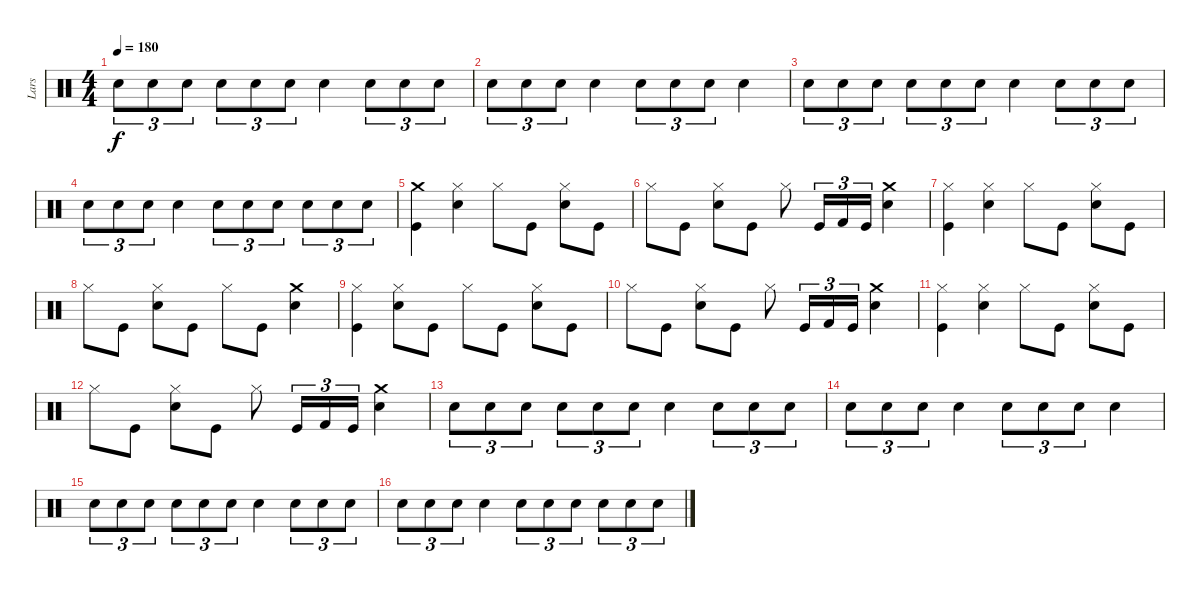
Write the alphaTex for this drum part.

\track ("Lars" "Lars") {instrument percussion}
\staff {score}
\articulation defaults
\ts (4 4)
\tempo 180
\clef neutral
\ks c "Snare (hit) 2".8{tu (3 2) dy f} "Snare (hit) 2".8{tu (3 2)} "Snare (hit) 2".8{tu (3 2)} "Snare (hit) 2".8{tu (3 2)} "Snare (hit) 2".8{tu (3 2)} "Snare (hit) 2".8{tu (3 2)} "Snare (hit) 2".4 "Snare (hit) 2".8{tu (3 2)} "Snare (hit) 2".8{tu (3 2)} "Snare (hit) 2".8{tu (3 2)}
|
"Snare (hit) 2".8{tu (3 2)} "Snare (hit) 2".8{tu (3 2)} "Snare (hit) 2".8{tu (3 2)} "Snare (hit) 2".4 "Snare (hit) 2".8{tu (3 2)} "Snare (hit) 2".8{tu (3 2)} "Snare (hit) 2".8{tu (3 2)} "Snare (hit) 2".4 |
"Snare (hit) 2".8{tu (3 2)} "Snare (hit) 2".8{tu (3 2)} "Snare (hit) 2".8{tu (3 2)} "Snare (hit) 2".8{tu (3 2)} "Snare (hit) 2".8{tu (3 2)} "Snare (hit) 2".8{tu (3 2)} "Snare (hit) 2".4 "Snare (hit) 2".8{tu (3 2)} "Snare (hit) 2".8{tu (3 2)} "Snare (hit) 2".8{tu (3 2)} |
"Snare (hit) 2".8{tu (3 2)} "Snare (hit) 2".8{tu (3 2)} "Snare (hit) 2".8{tu (3 2)} "Snare (hit) 2".4 "Snare (hit) 2".8{tu (3 2)} "Snare (hit) 2".8{tu (3 2)} "Snare (hit) 2".8{tu (3 2)} "Snare (hit) 2".8{tu (3 2)} "Snare (hit) 2".8{tu (3 2)} "Snare (hit) 2".8{tu (3 2)} |
("Kick (hit)" "Crash medium (hit)").4 ("Hi-Hat (closed)" "Snare (hit) 2").4 "Hi-Hat (closed)".8 "Kick (hit)".8 ("Hi-Hat (closed)" "Snare (hit) 2").8 "Kick (hit)".8 |
"Hi-Hat (closed)".8 "Kick (hit)".8 ("Snare (hit) 2" "Hi-Hat (closed)").8 "Kick (hit)".8 "Hi-Hat (closed)".8 "Kick (hit)".16{tu (3 2)} "Kick (hit) 2".16{tu (3 2)} "Kick (hit)".16{tu (3 2)} ("Crash medium (hit)" "Snare (hit) 2").4 |
("Hi-Hat (closed)" "Kick (hit)").4 ("Snare (hit) 2" "Hi-Hat (closed)").4 "Hi-Hat (closed)".8 "Kick (hit)".8 ("Snare (hit) 2" "Hi-Hat (closed)").8 "Kick (hit)".8 |
"Hi-Hat (closed)".8 "Kick (hit)".8 ("Snare (hit) 2" "Hi-Hat (closed)").8 "Kick (hit)".8 "Hi-Hat (closed)".8 "Kick (hit)".8 ("Crash medium (hit)" "Snare (hit) 2").4 |
("Kick (hit)" "Hi-Hat (closed)").4 ("Snare (hit) 2" "Hi-Hat (closed)").8 "Kick (hit)".8 "Hi-Hat (closed)".8 "Kick (hit)".8 ("Hi-Hat (closed)" "Snare (hit) 2").8 "Kick (hit)".8 |
"Hi-Hat (closed)".8 "Kick (hit)".8 ("Snare (hit) 2" "Hi-Hat (closed)").8 "Kick (hit)".8 "Hi-Hat (closed)".8 "Kick (hit)".16{tu (3 2)} "Kick (hit) 2".16{tu (3 2)} "Kick (hit)".16{tu (3 2)} ("Crash medium (hit)" "Snare (hit) 2").4 |
("Hi-Hat (closed)" "Kick (hit)").4 ("Snare (hit) 2" "Hi-Hat (closed)").4 "Hi-Hat (closed)".8 "Kick (hit)".8 ("Snare (hit) 2" "Hi-Hat (closed)").8 "Kick (hit)".8 |
"Hi-Hat (closed)".8 "Kick (hit)".8 ("Snare (hit) 2" "Hi-Hat (closed)").8 "Kick (hit)".8 "Hi-Hat (closed)".8 "Kick (hit)".16{tu (3 2)} "Kick (hit) 2".16{tu (3 2)} "Kick (hit)".16{tu (3 2)} ("Crash medium (hit)" "Snare (hit) 2").4 |
"Snare (hit) 2".8{tu (3 2)} "Snare (hit) 2".8{tu (3 2)} "Snare (hit) 2".8{tu (3 2)} "Snare (hit) 2".8{tu (3 2)} "Snare (hit) 2".8{tu (3 2)} "Snare (hit) 2".8{tu (3 2)} "Snare (hit) 2".4 "Snare (hit) 2".8{tu (3 2)} "Snare (hit) 2".8{tu (3 2)} "Snare (hit) 2".8{tu (3 2)} |
"Snare (hit) 2".8{tu (3 2)} "Snare (hit) 2".8{tu (3 2)} "Snare (hit) 2".8{tu (3 2)} "Snare (hit) 2".4 "Snare (hit) 2".8{tu (3 2)} "Snare (hit) 2".8{tu (3 2)} "Snare (hit) 2".8{tu (3 2)} "Snare (hit) 2".4 |
"Snare (hit) 2".8{tu (3 2)} "Snare (hit) 2".8{tu (3 2)} "Snare (hit) 2".8{tu (3 2)} "Snare (hit) 2".8{tu (3 2)} "Snare (hit) 2".8{tu (3 2)} "Snare (hit) 2".8{tu (3 2)} "Snare (hit) 2".4 "Snare (hit) 2".8{tu (3 2)} "Snare (hit) 2".8{tu (3 2)} "Snare (hit) 2".8{tu (3 2)} |
"Snare (hit) 2".8{tu (3 2)} "Snare (hit) 2".8{tu (3 2)} "Snare (hit) 2".8{tu (3 2)} "Snare (hit) 2".4 "Snare (hit) 2".8{tu (3 2)} "Snare (hit) 2".8{tu (3 2)} "Snare (hit) 2".8{tu (3 2)} "Snare (hit) 2".8{tu (3 2)} "Snare (hit) 2".8{tu (3 2)} "Snare (hit) 2".8{tu (3 2)}
